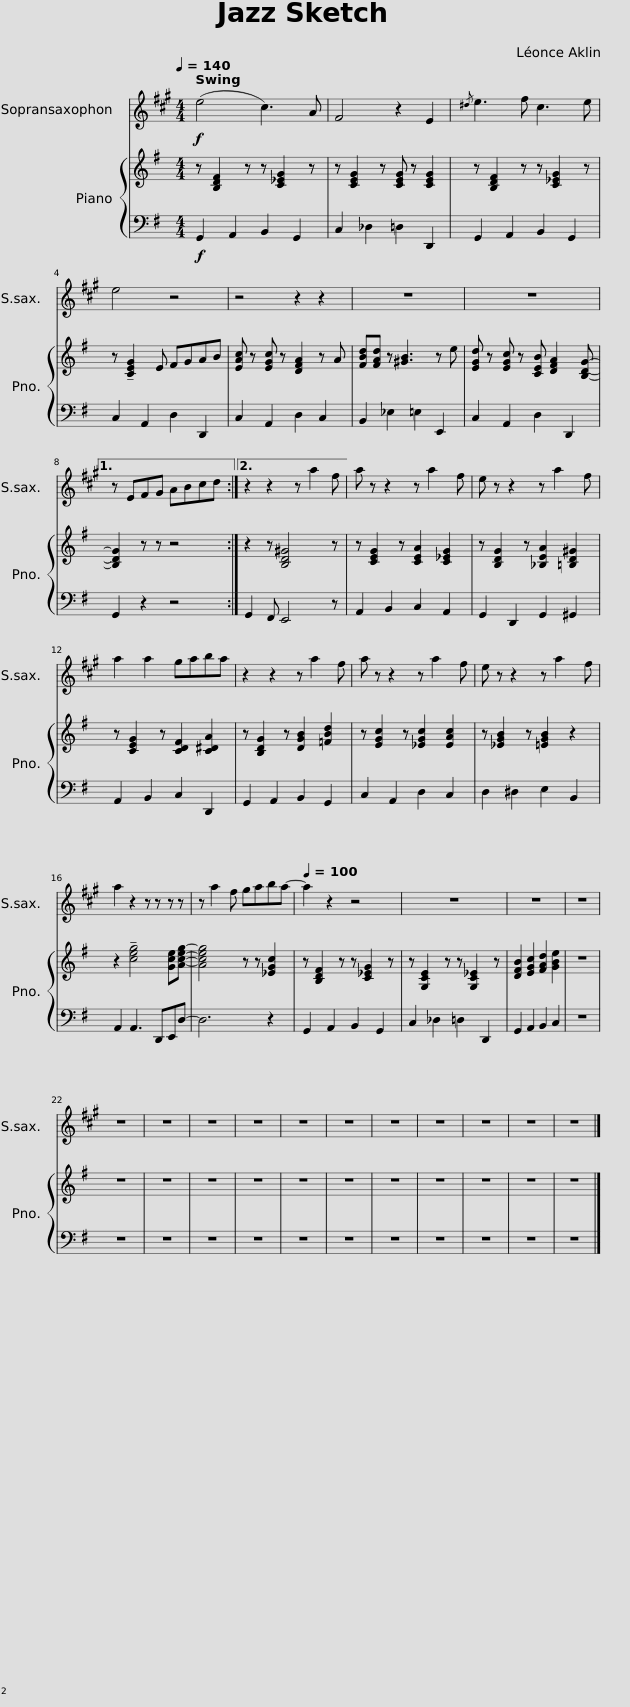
X:1
%%score 1 { 2 | 3 }
L:1/8
Q:1/4=140
M:4/4
I:linebreak $
K:G
V:1 treble transpose=-2
V:2 treble
V:3 bass
V:1
[K:A]!f! (e4 c3) A | F4 z2 E2 |{/^d} e3 f c3 e |$ e4 z4 | z4 z2 z2 | %5
 z8 | z8 |1$ z EFG ABcd :|2 z2 z2 z a2 f || a z z2 z a2 f | %10
 e z z2 z a2 f |$ a2 a2 gaba | z2 z2 z a2 f | a z z2 z a2 f | e z z2 z a2 f |$ %15
 a2 z2 z z z z | z a2 f gaba- |[Q:1/4=100] a2 z2 z4 | z8 | z8 | %20
 z8 |$ z8 | z8 | z8 | z8 | %25
 z8 | z8 | z8 | z8 | z8 | %30
 z8 | z8 |] %32
V:2
 z [B,DF]2 z z [C_EG]2 z | z [CEG]2 z [CEG] z [CEG]2 | z [B,DF]2 z z [C_EG]2 z |$ z !tenuto![CEG]2 E FGAB | [EAc] z [EGc] z [DFA]2 z A | %5
 [FBd][FAd] z [^GB]3 z e | [EGd] z [EGc] z [CEB] [DFA]2 [B,DG]- |1$ [B,DG]2 z z z4 :|2 z2 z [B,D^G]4 z || z [CEG]2 z [CEA]2 [C_EG]2 | %10
 z [B,DG]2 z [_B,EA]2 [=B,D^G]2 |$ z [CEG]2 z [CDF]2 [C^DA]2 | z [B,DG]2 z [DGB]2 [=FBd]2 | z [EGc]2 z [_EGc]2 [EAc]2 | z [_EGB]2 z [=EGB]2 z2 |$ %15
 z2 !tenuto![ceg]4 [Gce][Aceg]- | [Aceg]4 z z [_EGc]2 | z [B,DF]2 z z [C_EG]2 z | z [G,CE]2 z z [G,C_E]2 z | [DFB]2 [EGc]2 [FAd]2 [GBe]2 | %20
 z8 |$ z8 | z8 | z8 | z8 | %25
 z8 | z8 | z8 | z8 | z8 | %30
 z8 | z8 |] %32
V:3
!f! G,,2 A,,2 B,,2 G,,2 | C,2 _D,2 =D,2 D,,2 | G,,2 A,,2 B,,2 G,,2 |$ C,2 A,,2 D,2 D,,2 | C,2 A,,2 D,2 C,2 | %5
 B,,2 _E,2 =E,2 E,,2 | C,2 A,,2 D,2 D,,2 |1$ G,,2 z2 z4 :|2 G,,2 F,, E,,4 z || A,,2 B,,2 C,2 A,,2 | %10
 G,,2 D,,2 G,,2 ^G,,2 |$ A,,2 B,,2 C,2 D,,2 | G,,2 A,,2 B,,2 G,,2 | C,2 A,,2 D,2 C,2 | D,2 ^D,2 E,2 B,,2 |$ %15
 A,,2 A,,3 D,,E,,D,- | D,6 z2 | G,,2 A,,2 B,,2 G,,2 | C,2 _D,2 =D,2 D,,2 | G,,2 A,,2 B,,2 C,2 | %20
 z8 |$ z8 | z8 | z8 | z8 | %25
 z8 | z8 | z8 | z8 | z8 | %30
 z8 | z8 |] %32
